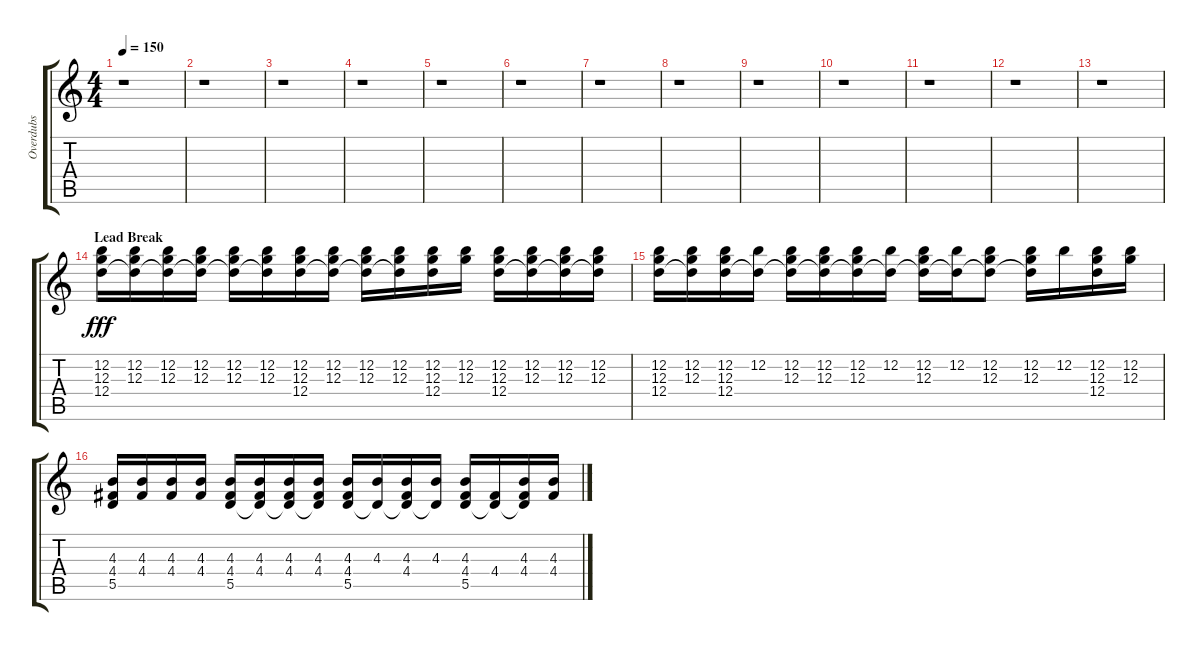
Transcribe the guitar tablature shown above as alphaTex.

\track ("Overdubs" "Overdubs") {instrument overdrivenguitar}
\staff {score tabs}
\tuning (E4 B3 G3 D3 A2 E2) {hide}
\ts (4 4)
\tempo 150
\clef g2
\ks c
r.1{dy fff} |
r.1 |
r.1 |
r.1 |
r.1 |
r.1 |
r.1 |
r.1 |
r.1 |
r.1 |
r.1 |
r.1 |
r.1 |
\section ("" "Lead Break")
(12.2 12.3 12.4).16 (12.2 12.3 12.4{t}).16 (12.2 12.3 12.4{t}).16 (12.2 12.3 12.4{t}).16 (12.2 12.3 12.4{t}).16 (12.2 12.3 12.4{t}).16 (12.2 12.3 12.4).16 (12.2 12.3 12.4{t}).16 (12.2 12.3 12.4{t}).16 (12.2 12.3 12.4{t}).16 (12.2 12.3 12.4).16 (12.2 12.3).16 (12.2 12.3 12.4).16 (12.2 12.3 12.4{t}).16 (12.2 12.3 12.4{t}).16 (12.2 12.3 12.4{t}).16 |
(12.2 12.3 12.4).16 (12.2 12.3 12.4{t}).16 (12.2 12.3 12.4).16 (12.2 12.4{t}).16 (12.2 12.3 12.4{t}).16 (12.2 12.3 12.4{t}).16 (12.2 12.3 12.4{t}).16 (12.2 12.4{t}).16 (12.2 12.3 12.4{t}).16 (12.2 12.4{t}).16 (12.2 12.3 12.4{t}).8 (12.2 12.3 12.4{t}).16 12.2.16 (12.2 12.3 12.4).16 (12.2 12.3).16 |
(4.3 4.4 5.5).16 (4.3 4.4).16 (4.3 4.4).16 (4.3 4.4).16 (4.3 4.4 5.5).16 (4.3 4.4 5.5{t}).16 (4.3 4.4 5.5{t}).16 (4.3 4.4 5.5{t}).16 (4.3 4.4 5.5).16 (4.3 5.5{t}).16 (4.3 4.4 5.5{t}).16 (4.3 5.5{t}).16 (4.3 4.4 5.5).16 (4.4 5.5{t}).16 (4.3 4.4 5.5{t}).16 (4.3 4.4).16
